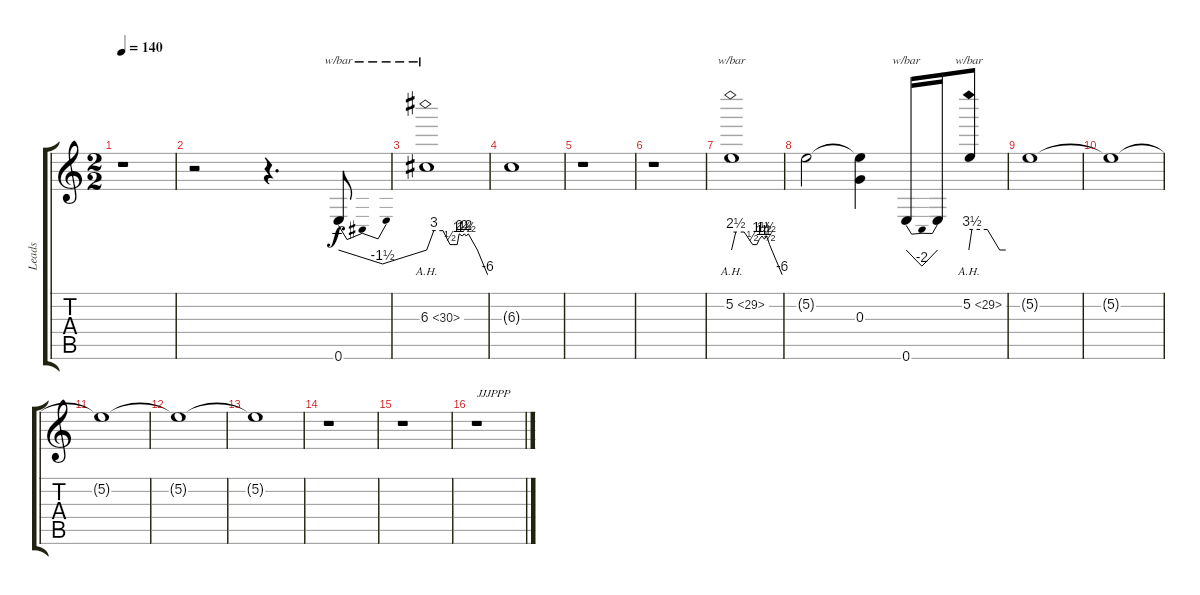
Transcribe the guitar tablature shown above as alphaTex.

\track ("Leads" "Leads") {instrument distortionguitar}
\staff {score tabs}
\tuning (E4 B3 G3 D3 A2 E2) {hide}
\ts (2 2)
\tempo 140
\clef g2
\ks c
r.1{dy f} |
r.2 r.4{d} 0.6.8{tbe (dip default 0 0 30 -6 60 0)} |
6.3{ah 24}.1{tbe (custom default 0 0 7 12 16 12 23 2 30 2 32 8 35 6 37 8 39 6 41 8 50 0 60 -24)} |
6.3{t}.1 |
r.1 |
r.1 |
5.2{ah 24}.1{tbe (custom default 0 0 5 10 15 10 25 2 30 2 33 4 36 6 39 4 41 6 43 4 45 2 60 -24)} |
5.2{t}.2 (5.2{t} 0.3).4 0.6.16{tbe (dip default 0 0 30 -8 60 0)} 0.6{t}.16 5.2{ah 24}.8{tbe (custom default 0 0 5 14 30 14 50 0 60 0)} |
5.2{t}.1 |
5.2{t}.1 |
5.2{t}.1 |
5.2{t}.1 |
5.2{t}.1 |
r.1 |
r.1 |
r.1{txt "JJJPPP"}
